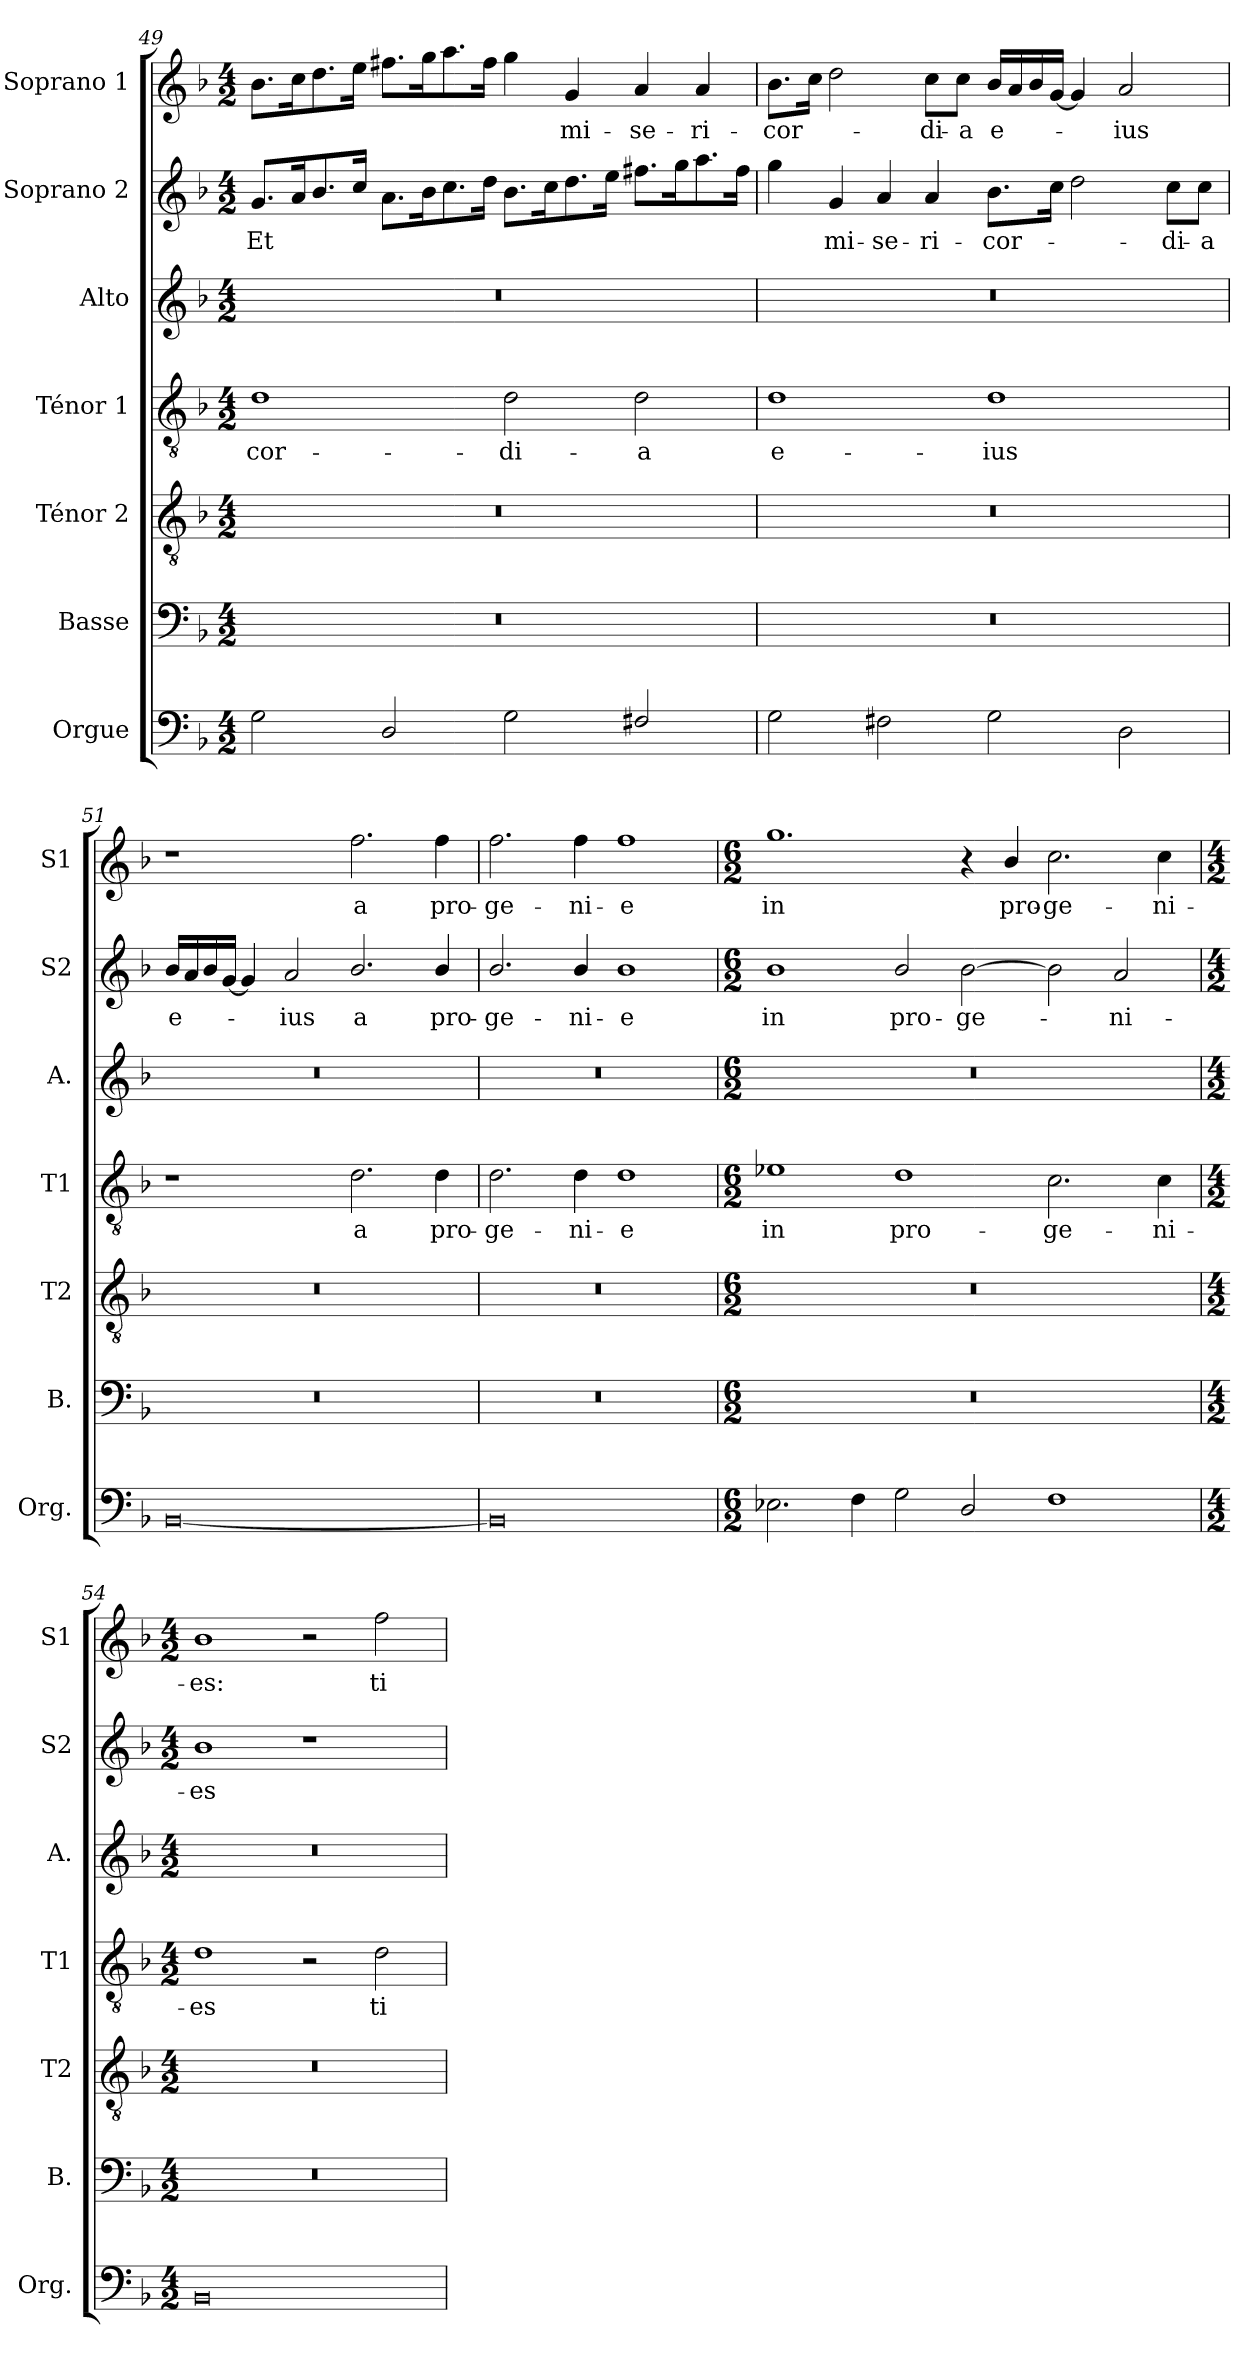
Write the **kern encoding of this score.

**kern	**kern	**kern	**kern	**text	**kern	**kern	**text	**kern	**text
*part7	*part6	*part5	*part4	*part4	*part3	*part2	*part2	*part1	*part1
*staff7	*staff6	*staff5	*staff4	*staff4	*staff3	*staff2	*staff2	*staff1	*staff1
*I"Orgue	*I"Basse	*I"Ténor 2	*I"Ténor 1	*	*I"Alto	*I"Soprano 2	*	*I"Soprano 1	*
*I'Org.	*I'B.	*I'T2	*I'T1	*	*I'A.	*I'S2	*	*I'S1	*
*clefF4	*clefF4	*clefGv2	*clefGv2	*	*clefG2	*clefG2	*	*clefG2	*
*k[b-]	*k[b-]	*k[b-]	*k[b-]	*	*k[b-]	*k[b-]	*	*k[b-]	*
*M4/2	*M4/2	*M4/2	*M4/2	*	*M4/2	*M4/2	*	*M4/2	*
=49	=49	=49	=49	=49	=49	=49	=49	=49	=49
!	!	!	!	!LO:LY:b	!	!	!LO:LY:b	!	!
2G\	0r	0r	1d	-cor-	0r	8.g/L	Et	8.b-\L	.
.	.	.	.	.	.	16a/K	.	16cc\K	.
.	.	.	.	.	.	8.b-/	.	8.dd\	.
.	.	.	.	.	.	16cc/Jk	.	16ee\Jk	.
2D/	.	.	.	.	.	8.a\L	.	8.ff#X\L	.
.	.	.	.	.	.	16b-\K	.	16gg\K	.
.	.	.	.	.	.	8.cc\	.	8.aa\	.
.	.	.	.	.	.	16dd\Jk	.	16ff#\Jk	.
!	!	!	!	!LO:LY:b	!	!	!	!	!
2G\	.	.	2d\	-di-	.	8.b-\L	.	4gg\	.
.	.	.	.	.	.	16cc\K	.	.	.
!	!	!	!	!	!	!	!	!	!LO:LY:b
.	.	.	.	.	.	8.dd\	.	4g/	mi-
.	.	.	.	.	.	16ee\Jk	.	.	.
!	!	!	!	!LO:LY:b	!	!	!	!	!LO:LY:b
2F#X/	.	.	2d\	-a	.	8.ff#X\L	.	4a/	-se-
.	.	.	.	.	.	16gg\K	.	.	.
!	!	!	!	!	!	!	!	!	!LO:LY:b
.	.	.	.	.	.	8.aa\	.	4a/	-ri-
.	.	.	.	.	.	16ff#\Jk	.	.	.
=50	=50	=50	=50	=50	=50	=50	=50	=50	=50
!	!	!	!	!LO:LY:b	!	!	!	!	!LO:LY:b
2G\	0r	0r	1d	e-	0r	4gg\	.	8.b-\L	-cor-
.	.	.	.	.	.	.	.	16cc\Jk	.
!	!	!	!	!	!	!	!LO:LY:b	!	!
.	.	.	.	.	.	4g/	mi-	2dd\	.
!	!	!	!	!	!	!	!LO:LY:b	!	!
2F#X\	.	.	.	.	.	4a/	-se-	.	.
!	!	!	!	!	!	!	!LO:LY:b	!	!LO:LY:b
.	.	.	.	.	.	4a/	-ri-	8cc\L	-di-
!	!	!	!	!	!	!	!	!	!LO:LY:b
.	.	.	.	.	.	.	.	8cc\J	-a
!	!	!	!	!LO:LY:b	!	!	!LO:LY:b	!	!LO:LY:b
2G\	.	.	1d	-ius	.	8.b-\L	-cor-	16b-/LL	e-
.	.	.	.	.	.	.	.	16a/	.
.	.	.	.	.	.	.	.	16b-/	.
.	.	.	.	.	.	16cc\Jk	.	[16g/JJ	.
.	.	.	.	.	.	2dd\	.	4g/]	.
!	!	!	!	!	!	!	!	!	!LO:LY:b
2D\	.	.	.	.	.	.	.	2a/	-ius
!	!	!	!	!	!	!	!LO:LY:b	!	!
.	.	.	.	.	.	8cc\L	-di-	.	.
!	!	!	!	!	!	!	!LO:LY:b	!	!
.	.	.	.	.	.	8cc\J	-a	.	.
!!LO:LB:g=z
=51	=51	=51	=51	=51	=51	=51	=51	=51	=51
!	!	!	!	!	!	!	!LO:LY:b	!	!
[0BB-	0r	0r	1r	.	0r	16b-/LL	e-	1r	.
.	.	.	.	.	.	16a/	.	.	.
.	.	.	.	.	.	16b-/	.	.	.
.	.	.	.	.	.	[16g/JJ	.	.	.
.	.	.	.	.	.	4g/]	.	.	.
!	!	!	!	!	!	!	!LO:LY:b	!	!
.	.	.	.	.	.	2a/	-ius	.	.
!	!	!	!	!LO:LY:b	!	!	!LO:LY:b	!	!LO:LY:b
.	.	.	2.d\	a	.	2.b-/	a	2.ff\	a
!	!	!	!	!LO:LY:b	!	!	!LO:LY:b	!	!LO:LY:b
.	.	.	4d\	pro-	.	4b-/	pro-	4ff\	pro-
=52	=52	=52	=52	=52	=52	=52	=52	=52	=52
!	!	!	!	!LO:LY:b	!	!	!LO:LY:b	!	!LO:LY:b
0BB-]	0r	0r	2.d\	-ge-	0r	2.b-/	-ge-	2.ff\	-ge-
!	!	!	!	!LO:LY:b	!	!	!LO:LY:b	!	!LO:LY:b
.	.	.	4d\	-ni-	.	4b-/	-ni-	4ff\	-ni-
!	!	!	!	!LO:LY:b	!	!	!LO:LY:b	!	!LO:LY:b
.	.	.	1d	-e	.	1b-	-e	1ff	-e
=53	=53	=53	=53	=53	=53	=53	=53	=53	=53
*M6/2	*M6/2	*M6/2	*M6/2	*	*M6/2	*M6/2	*	*M6/2	*
!	!	!	!	!LO:LY:b	!	!	!LO:LY:b	!	!LO:LY:b
2.E-X\	0.r	0.r	1e-X	in	0.r	1b-	in	1.gg	in
4F\	.	.	.	.	.	.	.	.	.
!	!	!	!	!LO:LY:b	!	!	!LO:LY:b	!	!
2G\	.	.	1d	pro-	.	2b-/	pro-	.	.
!	!	!	!	!	!	!	!LO:LY:b	!	!
2D/	.	.	.	.	.	[2b-\	-ge-	4r	.
!	!	!	!	!	!	!	!	!	!LO:LY:b
.	.	.	.	.	.	.	.	4b-/	pro-
!	!	!	!	!LO:LY:b	!	!	!	!	!LO:LY:b
1F	.	.	2.c\	-ge-	.	2b-\]	.	2.cc\	-ge-
!	!	!	!	!	!	!	!LO:LY:b	!	!
.	.	.	.	.	.	2a/	-ni-	.	.
!	!	!	!	!LO:LY:b	!	!	!	!	!LO:LY:b
.	.	.	4c\	-ni-	.	.	.	4cc\	-ni-
=54	=54	=54	=54	=54	=54	=54	=54	=54	=54
*M4/2	*M4/2	*M4/2	*M4/2	*	*M4/2	*M4/2	*	*M4/2	*
!	!	!	!	!LO:LY:b	!	!	!LO:LY:b	!	!LO:LY:b
0BB-	0r	0r	1d	-es	0r	1b-	-es	1b-	-es:
.	.	.	2r	.	.	1r	.	2r	.
!	!	!	!	!LO:LY:b	!	!	!	!	!LO:LY:b
.	.	.	2d\	ti-	.	.	.	2ff\	ti-
=	=	=	=	=	=	=	=	=	=
*-	*-	*-	*-	*-	*-	*-	*-	*-	*-
